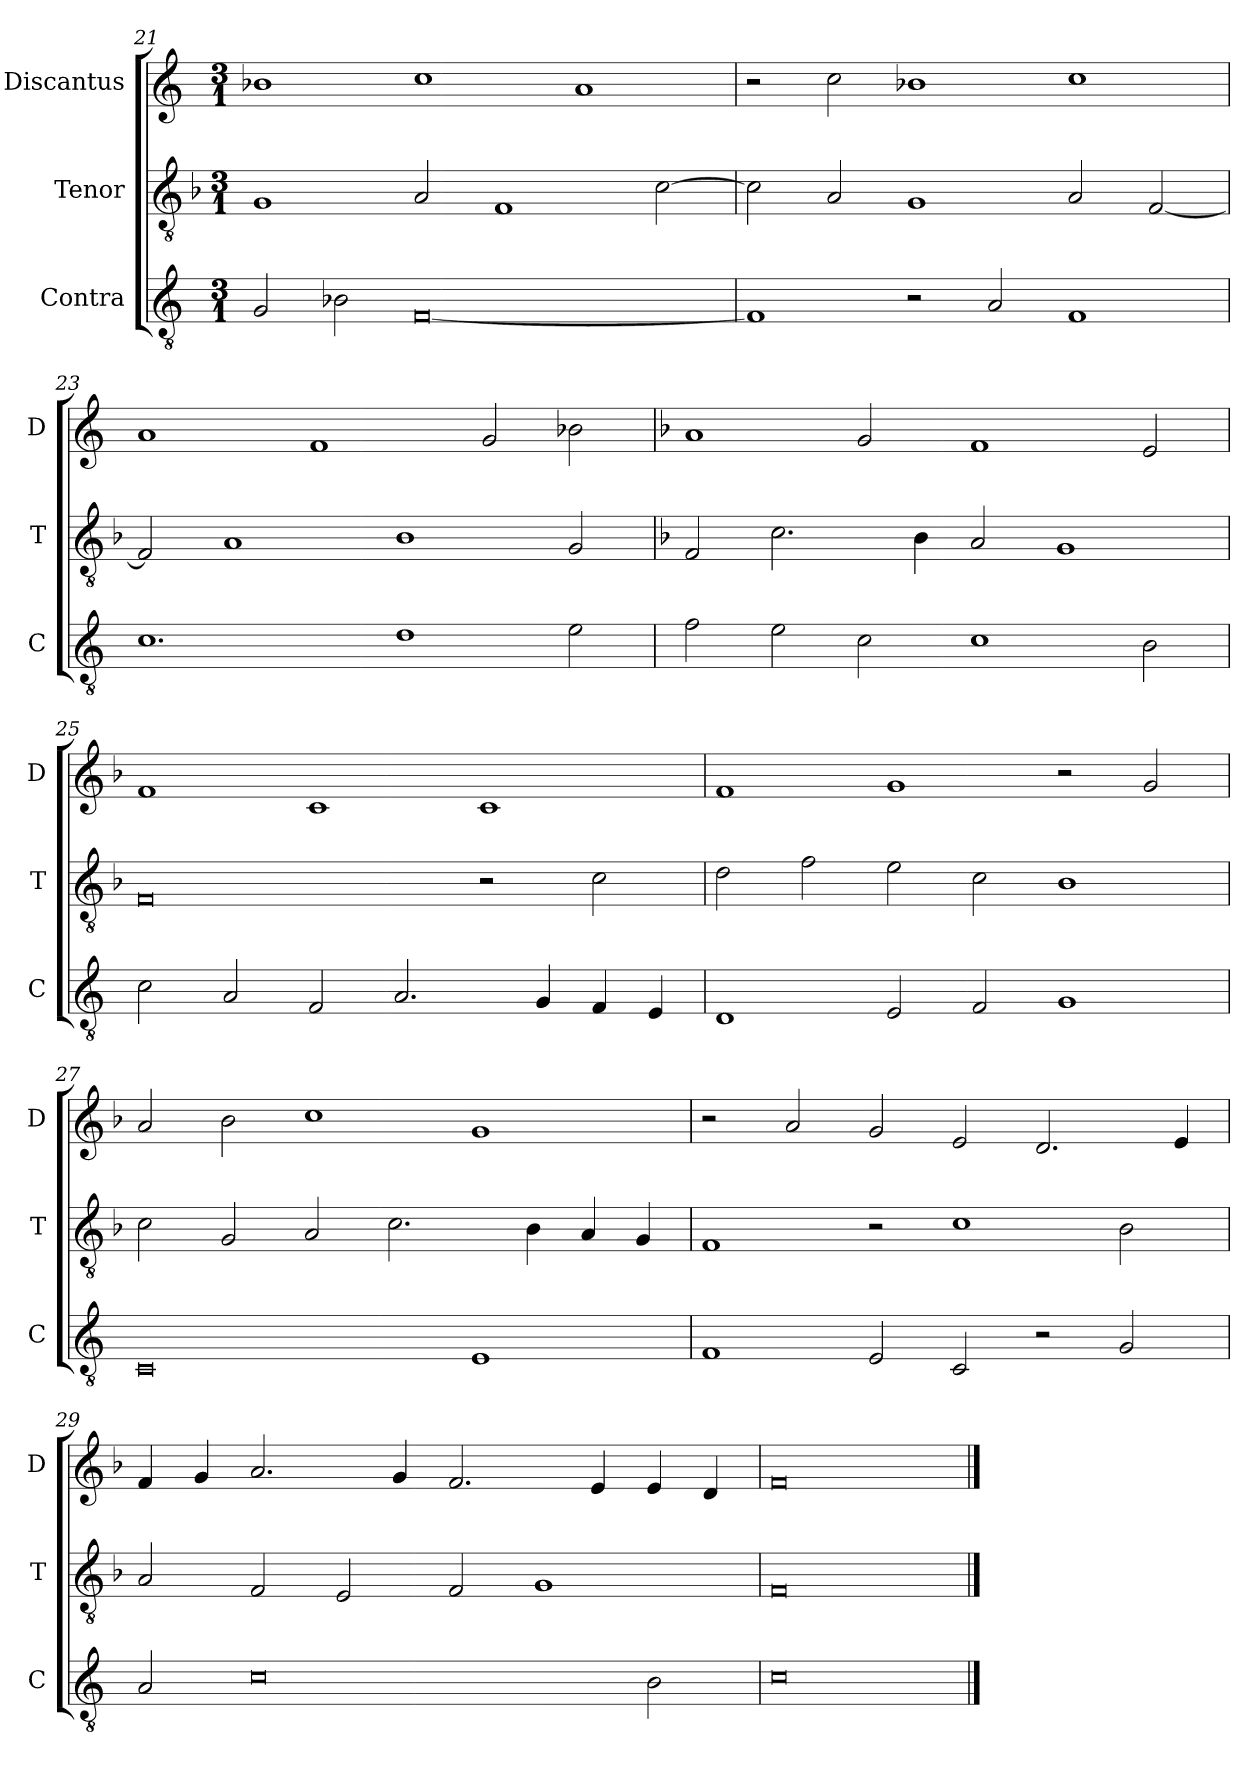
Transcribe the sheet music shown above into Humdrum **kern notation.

**kern	**kern	**kern
*part3	*part2	*part1
*staff3	*staff2	*staff1
*I"Contra	*I"Tenor	*I"Discantus
*I'C	*I'T	*I'D
*clefGv2	*clefGv2	*clefG2
*k[]	*k[b-]	*k[]
*M3/1	*M3/1	*M3/1
=21	=21	=21
2G	1G	1b-X
2B-X	.	.
[0F	2A	1cc
.	1F	.
.	.	1a
.	[2c	.
=22	=22	=22
1F]	2c]	2r
.	2A	2cc
2r	1G	1b-X
2A	.	.
1F	2A	1cc
.	[2F	.
=23	=23	=23
1.c	2F]	1a
.	1A	.
.	.	1f
1d	1B-	.
.	.	2g
2e	2G	2b-X
=24	=24	=24
*	*	*k[b-]
2f	2F	1a
2e	2.c	.
2c	.	2g
.	4B-	.
1c	2A	1f
.	1G	.
2B	.	2e
=25	=25	=25
2c	0F	1f
2A	.	.
2F	.	1c
2.A	.	.
.	2r	1c
4G	.	.
4F	2c	.
4E	.	.
=26	=26	=26
1D	2d	1f
.	2f	.
2E	2e	1g
2F	2c	.
1G	1B-	2r
.	.	2g
=27	=27	=27
0C	2c	2a
.	2G	2b-
.	2A	1cc
.	2.c	.
1E	.	1g
.	4B-	.
.	4A	.
.	4G	.
=28	=28	=28
1F	1F	2r
.	.	2a
2E	2r	2g
2C	1c	2e
2r	.	2.d
2G	2B-	.
.	.	4e
=29	=29	=29
2A	2A	4f
.	.	4g
0c	2F	2.a
.	2E	.
.	.	4g
.	2F	2.f
.	1G	.
.	.	4e
2B	.	4e
.	.	4d
=30	=30	=30
0c	0F	0f
==	==	==
*-	*-	*-
